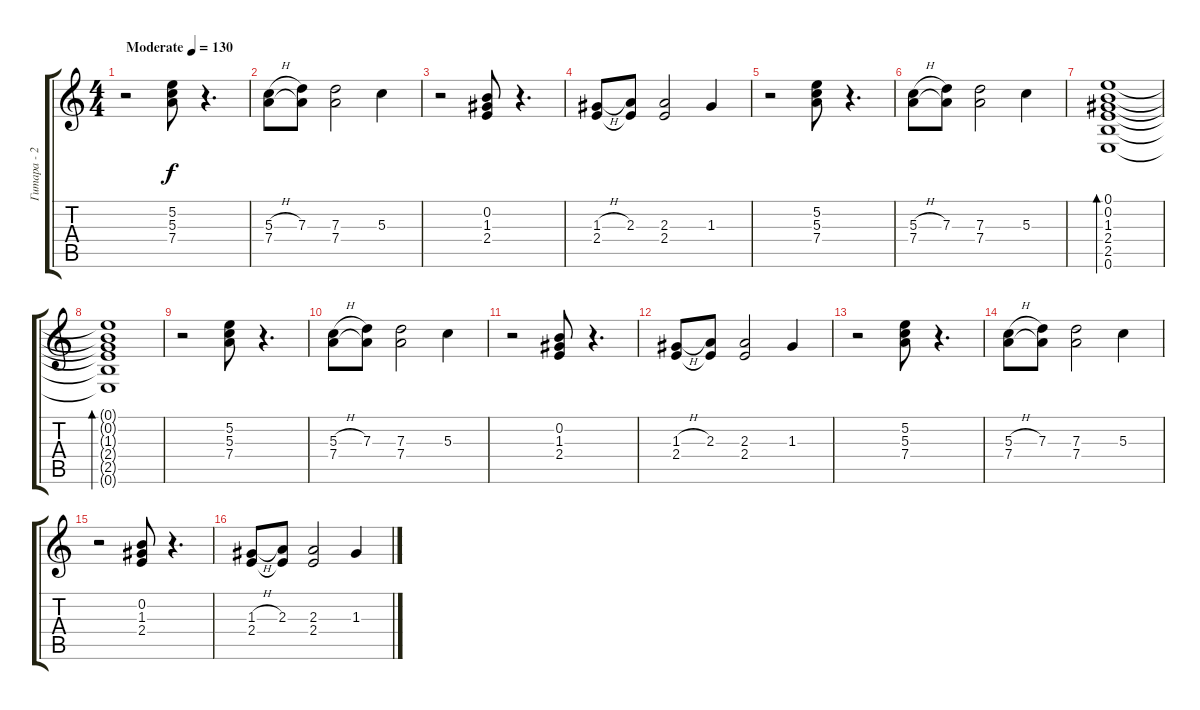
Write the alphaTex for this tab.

\track ("Гитара - 2" "Гитара - 2") {instrument electricguitarclean}
\staff {score tabs}
\tuning (E4 B3 G3 D3 A2 E2) {hide}
\ts (4 4)
\tempo (130 "Moderate")
\clef g2
\ks c
r.2{dy f instrument electricguitarclean} (5.2 5.3 7.4).8 r.4{d} |
(5.3{h} 7.4).8 (7.3 7.4{t}).8 (7.3 7.4).2 5.3.4 |
r.2 (0.2 1.3 2.4).8 r.4{d} |
(1.3{h} 2.4).8 (2.3 2.4{t}).8 (2.3 2.4).2 1.3.4 |
r.2 (5.2 5.3 7.4).8 r.4{d} |
(5.3{h} 7.4).8 (7.3 7.4{t}).8 (7.3 7.4).2 5.3.4 |
(0.1 0.2 1.3 2.4 2.5 0.6).1{bd 480} |
(0.1{t} 0.2{t} 1.3{t} 2.4{t} 2.5{t} 0.6{t}).1{bd 480} |
r.2 (5.2 5.3 7.4).8 r.4{d} |
(5.3{h} 7.4).8 (7.3 7.4{t}).8 (7.3 7.4).2 5.3.4 |
r.2 (0.2 1.3 2.4).8 r.4{d} |
(1.3{h} 2.4).8 (2.3 2.4{t}).8 (2.3 2.4).2 1.3.4 |
r.2 (5.2 5.3 7.4).8 r.4{d} |
(5.3{h} 7.4).8 (7.3 7.4{t}).8 (7.3 7.4).2 5.3.4 |
r.2 (0.2 1.3 2.4).8 r.4{d} |
(1.3{h} 2.4).8 (2.3 2.4{t}).8 (2.3 2.4).2 1.3.4
